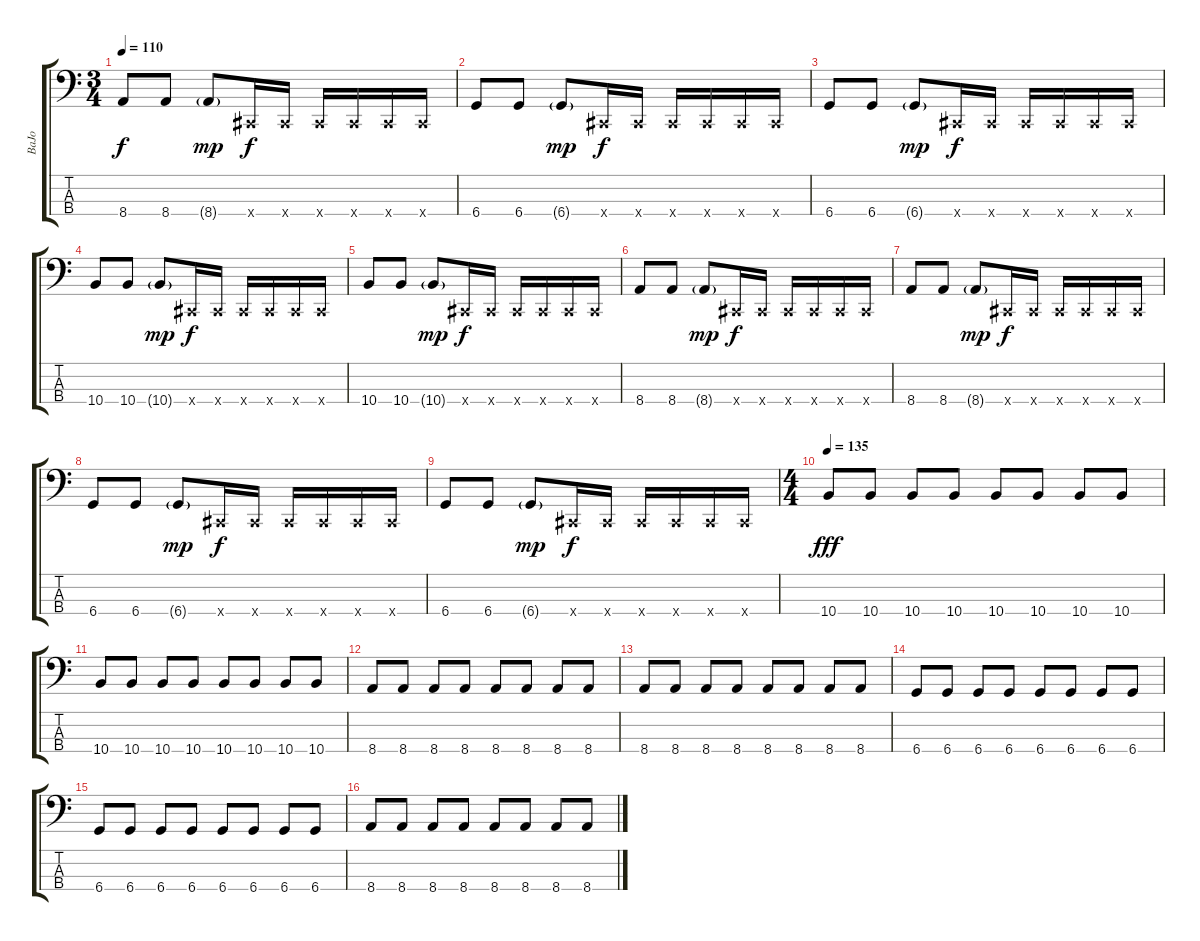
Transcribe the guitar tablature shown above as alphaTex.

\track ("BaJo" "BaJo") {instrument electricbasspick}
\staff {score tabs}
\tuning (Gb2 Db2 Ab1 Db1) {hide}
\ts (3 4)
\tempo 110
\clef f4
\ks c
8.4.8{dy f} 8.4.8 8.4{g}.8{dy mp} 0.4{x}.16{dy f} 0.4{x}.16 0.4{x}.16 0.4{x}.16 0.4{x}.16 0.4{x}.16 |
6.4.8 6.4.8 6.4{g}.8{dy mp} 0.4{x}.16{dy f} 0.4{x}.16 0.4{x}.16 0.4{x}.16 0.4{x}.16 0.4{x}.16 |
6.4.8 6.4.8 6.4{g}.8{dy mp} 0.4{x}.16{dy f} 0.4{x}.16 0.4{x}.16 0.4{x}.16 0.4{x}.16 0.4{x}.16 |
10.4.8 10.4.8 10.4{g}.8{dy mp} 0.4{x}.16{dy f} 0.4{x}.16 0.4{x}.16 0.4{x}.16 0.4{x}.16 0.4{x}.16 |
10.4.8 10.4.8 10.4{g}.8{dy mp} 0.4{x}.16{dy f} 0.4{x}.16 0.4{x}.16 0.4{x}.16 0.4{x}.16 0.4{x}.16 |
8.4.8 8.4.8 8.4{g}.8{dy mp} 0.4{x}.16{dy f} 0.4{x}.16 0.4{x}.16 0.4{x}.16 0.4{x}.16 0.4{x}.16 |
8.4.8 8.4.8 8.4{g}.8{dy mp} 0.4{x}.16{dy f} 0.4{x}.16 0.4{x}.16 0.4{x}.16 0.4{x}.16 0.4{x}.16 |
6.4.8 6.4.8 6.4{g}.8{dy mp} 0.4{x}.16{dy f} 0.4{x}.16 0.4{x}.16 0.4{x}.16 0.4{x}.16 0.4{x}.16 |
6.4.8 6.4.8 6.4{g}.8{dy mp} 0.4{x}.16{dy f} 0.4{x}.16 0.4{x}.16 0.4{x}.16 0.4{x}.16 0.4{x}.16 |
\ts (4 4)
\tempo 135
10.4.8{dy fff} 10.4.8 10.4.8 10.4.8 10.4.8 10.4.8 10.4.8 10.4.8 |
10.4.8 10.4.8 10.4.8 10.4.8 10.4.8 10.4.8 10.4.8 10.4.8 |
8.4.8 8.4.8 8.4.8 8.4.8 8.4.8 8.4.8 8.4.8 8.4.8 |
8.4.8 8.4.8 8.4.8 8.4.8 8.4.8 8.4.8 8.4.8 8.4.8 |
6.4.8 6.4.8 6.4.8 6.4.8 6.4.8 6.4.8 6.4.8 6.4.8 |
6.4.8 6.4.8 6.4.8 6.4.8 6.4.8 6.4.8 6.4.8 6.4.8 |
8.4.8 8.4.8 8.4.8 8.4.8 8.4.8 8.4.8 8.4.8 8.4.8
